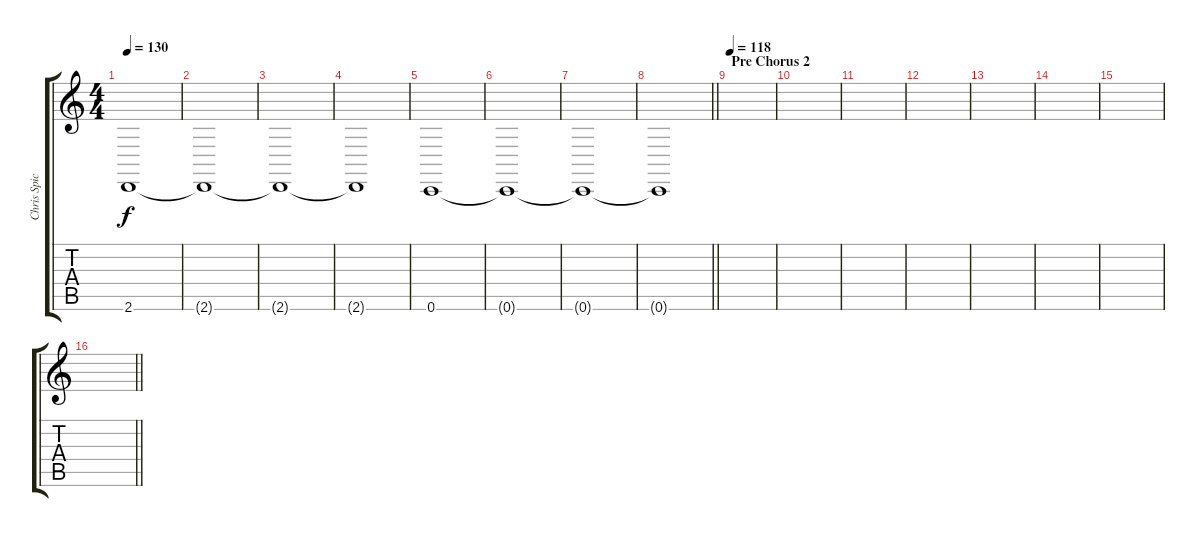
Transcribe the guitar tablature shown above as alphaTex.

\track ("Chris Spicuzza" "Chris Spic") {instrument lead3calliope}
\staff {score tabs}
\tuning (D4 A3 F3 C3 G2 C2) {hide}
\ts (4 4)
\tempo 130
\clef g2
\ks c
2.6.1{dy f} |
2.6{t}.1 |
2.6{t}.1 |
2.6{t}.1 |
0.6.1 |
0.6{t}.1 |
0.6{t}.1 |
\barLineRight lightlight
0.6{t}.1{volume 0} |
\section ("" "Pre Chorus 2")
\tempo 118
|
|
|
|
|
|
|
\barLineRight lightlight
